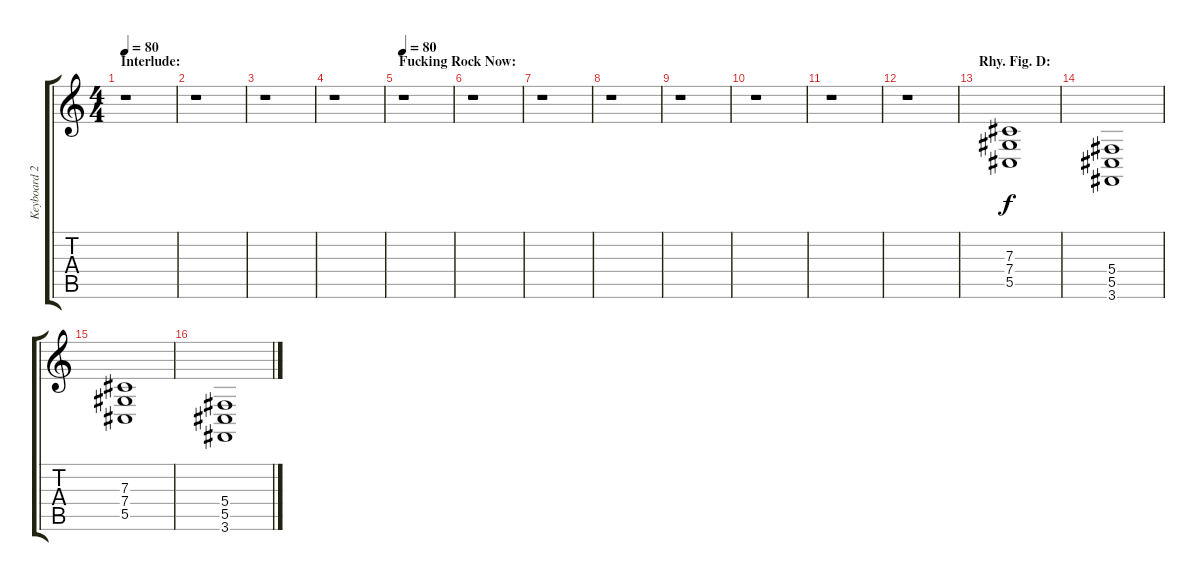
\track ("Keyboard 2" "Keyboard 2") {instrument stringensemble1}
\staff {score tabs}
\tuning (Eb4 Bb3 Gb3 Db3 Ab2 Eb2) {hide}
\ts (4 4)
\section ("" "Interlude:")
\tempo 80
\clef g2
\ks c
r.1{dy f} |
r.1 |
r.1 |
r.1 |
\section ("" "Fucking Rock Now:")
\tempo 80
r.1 |
r.1 |
r.1 |
r.1 |
r.1 |
r.1 |
r.1 |
r.1 |
\section ("" "Rhy. Fig. D:")
(7.3 7.4 5.5).1{volume 10 instrument choiraahs} |
(5.4 5.5 3.6).1 |
(7.3 7.4 5.5).1 |
(5.4 5.5 3.6).1
